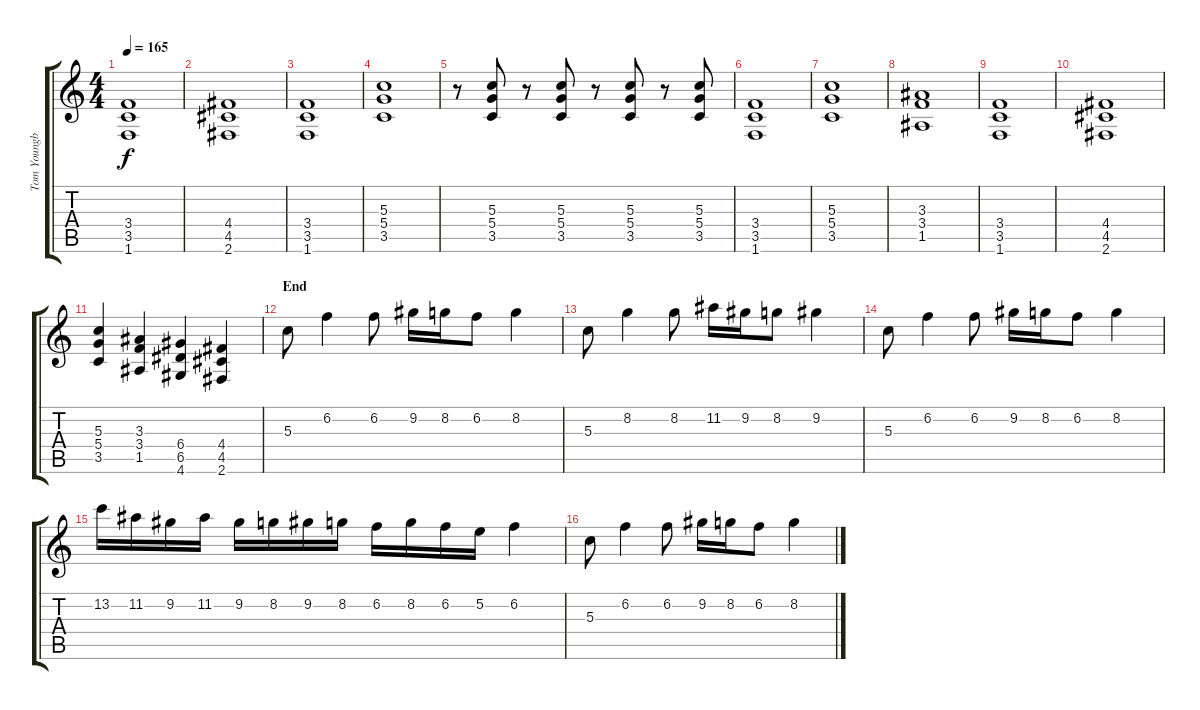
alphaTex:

\track ("Tom Youngblood" "Tom Youngb") {instrument distortionguitar}
\staff {score tabs}
\tuning (E4 B3 G3 D3 A2 E2) {hide}
\ts (4 4)
\tempo 165
\clef g2
\ks c
(3.4 3.5 1.6).1{dy f} |
(4.4 4.5 2.6).1 |
(3.4 3.5 1.6).1 |
(5.3 5.4 3.5).1 |
r.8 (5.3 5.4 3.5).8 r.8 (5.3 5.4 3.5).8 r.8 (5.3 5.4 3.5).8 r.8 (5.3 5.4 3.5).8 |
(3.4 3.5 1.6).1 |
(5.3 5.4 3.5).1 |
(3.3 3.4 1.5).1 |
(3.4 3.5 1.6).1 |
(4.4 4.5 2.6).1 |
(5.3 5.4 3.5).4 (3.3 3.4 1.5).4 (6.4 6.5 4.6).4 (4.4 4.5 2.6).4 |
\section ("" "End")
5.3.8 6.2.4 6.2.8 9.2.16 8.2.16 6.2.8 8.2.4 |
5.3.8 8.2.4 8.2.8 11.2.16 9.2.16 8.2.8 9.2.4 |
5.3.8 6.2.4 6.2.8 9.2.16 8.2.16 6.2.8 8.2.4 |
13.2.16 11.2.16 9.2.16 11.2.16 9.2.16 8.2.16 9.2.16 8.2.16 6.2.16 8.2.16 6.2.16 5.2.16 6.2.4 |
5.3.8 6.2.4 6.2.8 9.2.16 8.2.16 6.2.8 8.2.4
